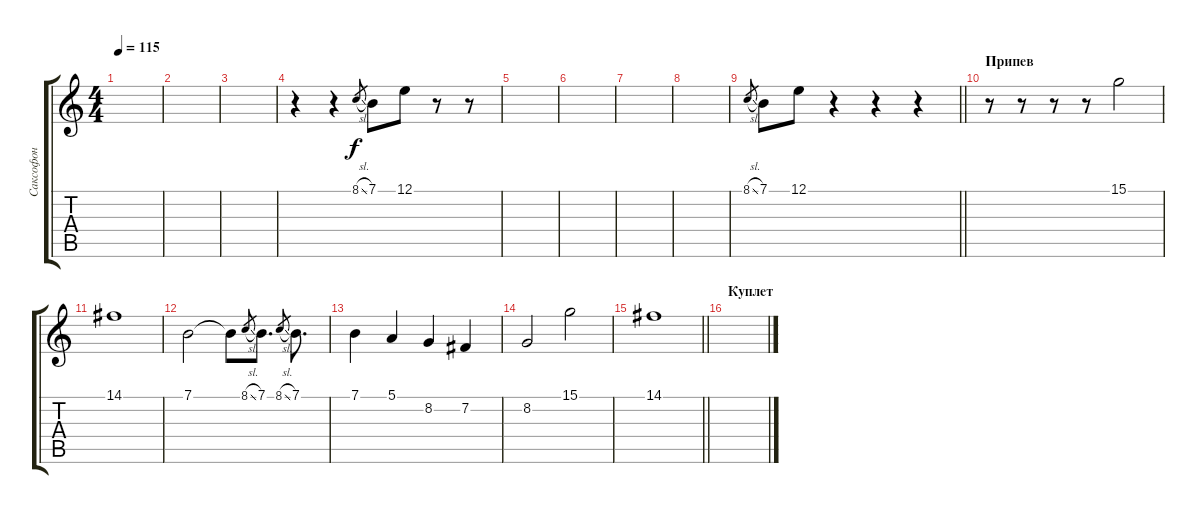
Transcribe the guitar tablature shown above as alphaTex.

\track ("Саксофон" "Саксофон") {instrument sopranosax}
\staff {score tabs}
\tuning (E4 B3 G3 D3 A2 E2) {hide}
\ts (4 4)
\tempo 115
\clef g2
\ks c
|
|
|
r.4 r.4 8.1{sl}.8{gr} 7.1.8 12.1.8 r.8 r.8 |
|
|
|
|
\barLineRight lightlight
8.1{sl}.8{gr} 7.1.8 12.1.8 r.4 r.4 r.4 |
\section ("" "Припев")
r.8 r.8 r.8 r.8 15.1.2 |
14.1.1 |
7.1.2 7.1{t}.8 8.1{sl}.8{gr} 7.1.8{d} 8.1{sl}.8{gr} 7.1.8{d} |
7.1.4 5.1.4 8.2.4 7.2.4 |
8.2.2 15.1.2 |
\barLineRight lightlight
14.1.1 |
\section ("" "Куплет")
